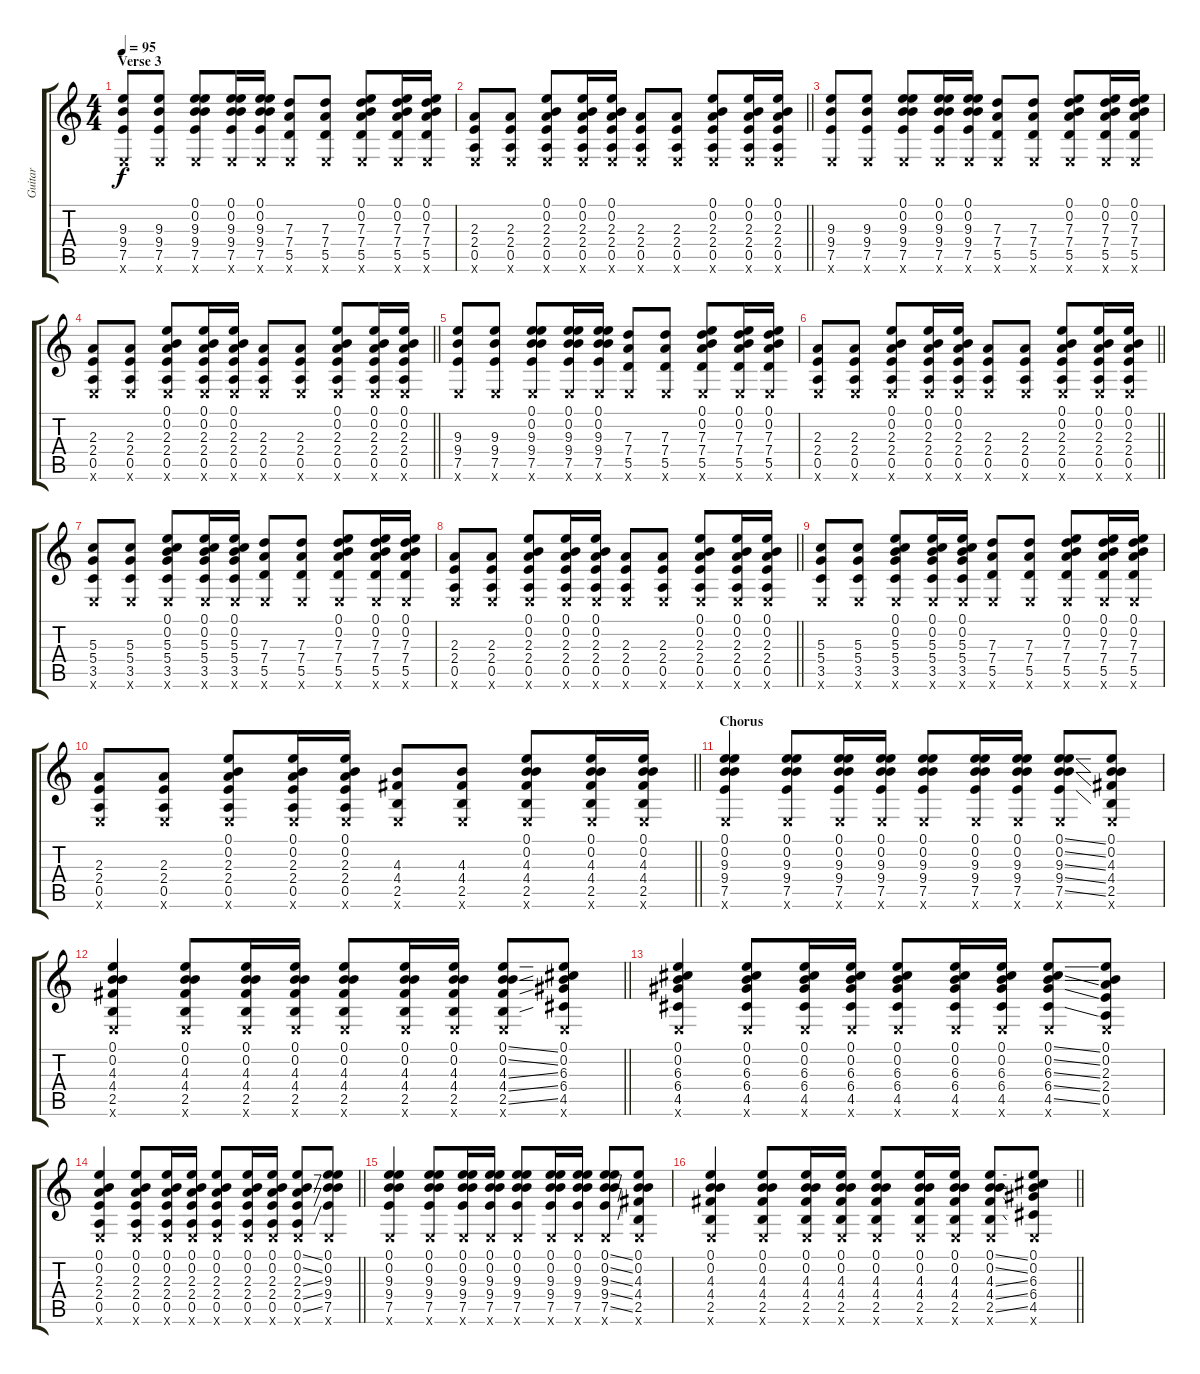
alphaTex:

\track ("Guitar" "Guitar") {instrument acousticguitarsteel}
\staff {score tabs}
\tuning (E4 B3 G3 D3 A2 E2) {hide}
\ts (4 4)
\section ("" "Verse 3")
\tempo 95
\clef g2
\ks c
(9.3 9.4 7.5 0.6{x}).8{dy f} (9.3 9.4 7.5 0.6{x}).8 (0.1 0.2 9.3 9.4 7.5 0.6{x}).8 (0.1 0.2 9.3 9.4 7.5 0.6{x}).16 (0.1 0.2 9.3 9.4 7.5 0.6{x}).16 (7.3 7.4 5.5 0.6{x}).8 (7.3 7.4 5.5 0.6{x}).8 (0.1 0.2 7.3 7.4 5.5 0.6{x}).8 (0.1 0.2 7.3 7.4 5.5 0.6{x}).16 (0.1 0.2 7.3 7.4 5.5 0.6{x}).16 |
\barLineRight lightlight
(2.3 2.4 0.5 0.6{x}).8 (2.3 2.4 0.5 0.6{x}).8 (0.1 0.2 2.3 2.4 0.5 0.6{x}).8 (0.1 0.2 2.3 2.4 0.5 0.6{x}).16 (0.1 0.2 2.3 2.4 0.5 0.6{x}).16 (2.3 2.4 0.5 0.6{x}).8 (2.3 2.4 0.5 0.6{x}).8 (0.1 0.2 2.3 2.4 0.5 0.6{x}).8 (0.1 0.2 2.3 2.4 0.5 0.6{x}).16 (0.1 0.2 2.3 2.4 0.5 0.6{x}).16 |
(9.3 9.4 7.5 0.6{x}).8 (9.3 9.4 7.5 0.6{x}).8 (0.1 0.2 9.3 9.4 7.5 0.6{x}).8 (0.1 0.2 9.3 9.4 7.5 0.6{x}).16 (0.1 0.2 9.3 9.4 7.5 0.6{x}).16 (7.3 7.4 5.5 0.6{x}).8 (7.3 7.4 5.5 0.6{x}).8 (0.1 0.2 7.3 7.4 5.5 0.6{x}).8 (0.1 0.2 7.3 7.4 5.5 0.6{x}).16 (0.1 0.2 7.3 7.4 5.5 0.6{x}).16 |
\barLineRight lightlight
(2.3 2.4 0.5 0.6{x}).8 (2.3 2.4 0.5 0.6{x}).8 (0.1 0.2 2.3 2.4 0.5 0.6{x}).8 (0.1 0.2 2.3 2.4 0.5 0.6{x}).16 (0.1 0.2 2.3 2.4 0.5 0.6{x}).16 (2.3 2.4 0.5 0.6{x}).8 (2.3 2.4 0.5 0.6{x}).8 (0.1 0.2 2.3 2.4 0.5 0.6{x}).8 (0.1 0.2 2.3 2.4 0.5 0.6{x}).16 (0.1 0.2 2.3 2.4 0.5 0.6{x}).16 |
(9.3 9.4 7.5 0.6{x}).8 (9.3 9.4 7.5 0.6{x}).8 (0.1 0.2 9.3 9.4 7.5 0.6{x}).8 (0.1 0.2 9.3 9.4 7.5 0.6{x}).16 (0.1 0.2 9.3 9.4 7.5 0.6{x}).16 (7.3 7.4 5.5 0.6{x}).8 (7.3 7.4 5.5 0.6{x}).8 (0.1 0.2 7.3 7.4 5.5 0.6{x}).8 (0.1 0.2 7.3 7.4 5.5 0.6{x}).16 (0.1 0.2 7.3 7.4 5.5 0.6{x}).16 |
\barLineRight lightlight
(2.3 2.4 0.5 0.6{x}).8 (2.3 2.4 0.5 0.6{x}).8 (0.1 0.2 2.3 2.4 0.5 0.6{x}).8 (0.1 0.2 2.3 2.4 0.5 0.6{x}).16 (0.1 0.2 2.3 2.4 0.5 0.6{x}).16 (2.3 2.4 0.5 0.6{x}).8 (2.3 2.4 0.5 0.6{x}).8 (0.1 0.2 2.3 2.4 0.5 0.6{x}).8 (0.1 0.2 2.3 2.4 0.5 0.6{x}).16 (0.1 0.2 2.3 2.4 0.5 0.6{x}).16 |
(5.3 5.4 3.5 0.6{x}).8 (5.3 5.4 3.5 0.6{x}).8 (0.1 0.2 5.3 5.4 3.5 0.6{x}).8 (0.1 0.2 5.3 5.4 3.5 0.6{x}).16 (0.1 0.2 5.3 5.4 3.5 0.6{x}).16 (7.3 7.4 5.5 0.6{x}).8 (7.3 7.4 5.5 0.6{x}).8 (0.1 0.2 7.3 7.4 5.5 0.6{x}).8 (0.1 0.2 7.3 7.4 5.5 0.6{x}).16 (0.1 0.2 7.3 7.4 5.5 0.6{x}).16 |
\barLineRight lightlight
(2.3 2.4 0.5 0.6{x}).8 (2.3 2.4 0.5 0.6{x}).8 (0.1 0.2 2.3 2.4 0.5 0.6{x}).8 (0.1 0.2 2.3 2.4 0.5 0.6{x}).16 (0.1 0.2 2.3 2.4 0.5 0.6{x}).16 (2.3 2.4 0.5 0.6{x}).8 (2.3 2.4 0.5 0.6{x}).8 (0.1 0.2 2.3 2.4 0.5 0.6{x}).8 (0.1 0.2 2.3 2.4 0.5 0.6{x}).16 (0.1 0.2 2.3 2.4 0.5 0.6{x}).16 |
(5.3 5.4 3.5 0.6{x}).8 (5.3 5.4 3.5 0.6{x}).8 (0.1 0.2 5.3 5.4 3.5 0.6{x}).8 (0.1 0.2 5.3 5.4 3.5 0.6{x}).16 (0.1 0.2 5.3 5.4 3.5 0.6{x}).16 (7.3 7.4 5.5 0.6{x}).8 (7.3 7.4 5.5 0.6{x}).8 (0.1 0.2 7.3 7.4 5.5 0.6{x}).8 (0.1 0.2 7.3 7.4 5.5 0.6{x}).16 (0.1 0.2 7.3 7.4 5.5 0.6{x}).16 |
\barLineRight lightlight
(2.3 2.4 0.5 0.6{x}).8 (2.3 2.4 0.5 0.6{x}).8 (0.1 0.2 2.3 2.4 0.5 0.6{x}).8 (0.1 0.2 2.3 2.4 0.5 0.6{x}).16 (0.1 0.2 2.3 2.4 0.5 0.6{x}).16 (4.3 4.4 2.5 0.6{x}).8 (4.3 4.4 2.5 0.6{x}).8 (0.1 0.2 4.3 4.4 2.5 0.6{x}).8 (0.1 0.2 4.3 4.4 2.5 0.6{x}).16 (0.1 0.2 4.3 4.4 2.5 0.6{x}).16 |
\section ("" "Chorus")
(0.1 0.2 9.3 9.4 7.5 0.6{x}).4 (0.1 0.2 9.3 9.4 7.5 0.6{x}).8 (0.1 0.2 9.3 9.4 7.5 0.6{x}).16 (0.1 0.2 9.3 9.4 7.5 0.6{x}).16 (0.1 0.2 9.3 9.4 7.5 0.6{x}).8 (0.1 0.2 9.3 9.4 7.5 0.6{x}).16 (0.1 0.2 9.3 9.4 7.5 0.6{x}).16 (0.1{ss} 0.2{ss} 9.3{ss} 9.4{ss} 7.5{ss} 0.6{x}).8 (0.1 0.2 4.3 4.4 2.5 0.6{x}).8 |
\barLineRight lightlight
(0.1 0.2 4.3 4.4 2.5 0.6{x}).4 (0.1 0.2 4.3 4.4 2.5 0.6{x}).8 (0.1 0.2 4.3 4.4 2.5 0.6{x}).16 (0.1 0.2 4.3 4.4 2.5 0.6{x}).16 (0.1 0.2 4.3 4.4 2.5 0.6{x}).8 (0.1 0.2 4.3 4.4 2.5 0.6{x}).16 (0.1 0.2 4.3 4.4 2.5 0.6{x}).16 (0.1{ss} 0.2{ss} 4.3{ss} 4.4{ss} 2.5{ss} 0.6{x}).8 (0.1 0.2 6.3 6.4 4.5 0.6{x}).8 |
(0.1 0.2 6.3 6.4 4.5 0.6{x}).4 (0.1 0.2 6.3 6.4 4.5 0.6{x}).8 (0.1 0.2 6.3 6.4 4.5 0.6{x}).16 (0.1 0.2 6.3 6.4 4.5 0.6{x}).16 (0.1 0.2 6.3 6.4 4.5 0.6{x}).8 (0.1 0.2 6.3 6.4 4.5 0.6{x}).16 (0.1 0.2 6.3 6.4 4.5 0.6{x}).16 (0.1{ss} 0.2{ss} 6.3{ss} 6.4{ss} 4.5{ss} 0.6{x}).8 (0.1 0.2 2.3 2.4 0.5 0.6{x}).8 |
\barLineRight lightlight
(0.1 0.2 2.3 2.4 0.5 0.6{x}).4 (0.1 0.2 2.3 2.4 0.5 0.6{x}).8 (0.1 0.2 2.3 2.4 0.5 0.6{x}).16 (0.1 0.2 2.3 2.4 0.5 0.6{x}).16 (0.1 0.2 2.3 2.4 0.5 0.6{x}).8 (0.1 0.2 2.3 2.4 0.5 0.6{x}).16 (0.1 0.2 2.3 2.4 0.5 0.6{x}).16 (0.1{ss} 0.2{ss} 2.3{ss} 2.4{ss} 0.5{ss} 0.6{x}).8 (0.1 0.2 9.3 9.4 7.5 0.6{x}).8 |
(0.1 0.2 9.3 9.4 7.5 0.6{x}).4 (0.1 0.2 9.3 9.4 7.5 0.6{x}).8 (0.1 0.2 9.3 9.4 7.5 0.6{x}).16 (0.1 0.2 9.3 9.4 7.5 0.6{x}).16 (0.1 0.2 9.3 9.4 7.5 0.6{x}).8 (0.1 0.2 9.3 9.4 7.5 0.6{x}).16 (0.1 0.2 9.3 9.4 7.5 0.6{x}).16 (0.1{ss} 0.2{ss} 9.3{ss} 9.4{ss} 7.5{ss} 0.6{x}).8 (0.1 0.2 4.3 4.4 2.5 0.6{x}).8 |
\barLineRight lightlight
(0.1 0.2 4.3 4.4 2.5 0.6{x}).4 (0.1 0.2 4.3 4.4 2.5 0.6{x}).8 (0.1 0.2 4.3 4.4 2.5 0.6{x}).16 (0.1 0.2 4.3 4.4 2.5 0.6{x}).16 (0.1 0.2 4.3 4.4 2.5 0.6{x}).8 (0.1 0.2 4.3 4.4 2.5 0.6{x}).16 (0.1 0.2 4.3 4.4 2.5 0.6{x}).16 (0.1{ss} 0.2{ss} 4.3{ss} 4.4{ss} 2.5{ss} 0.6{x}).8 (0.1 0.2 6.3 6.4 4.5 0.6{x}).8
